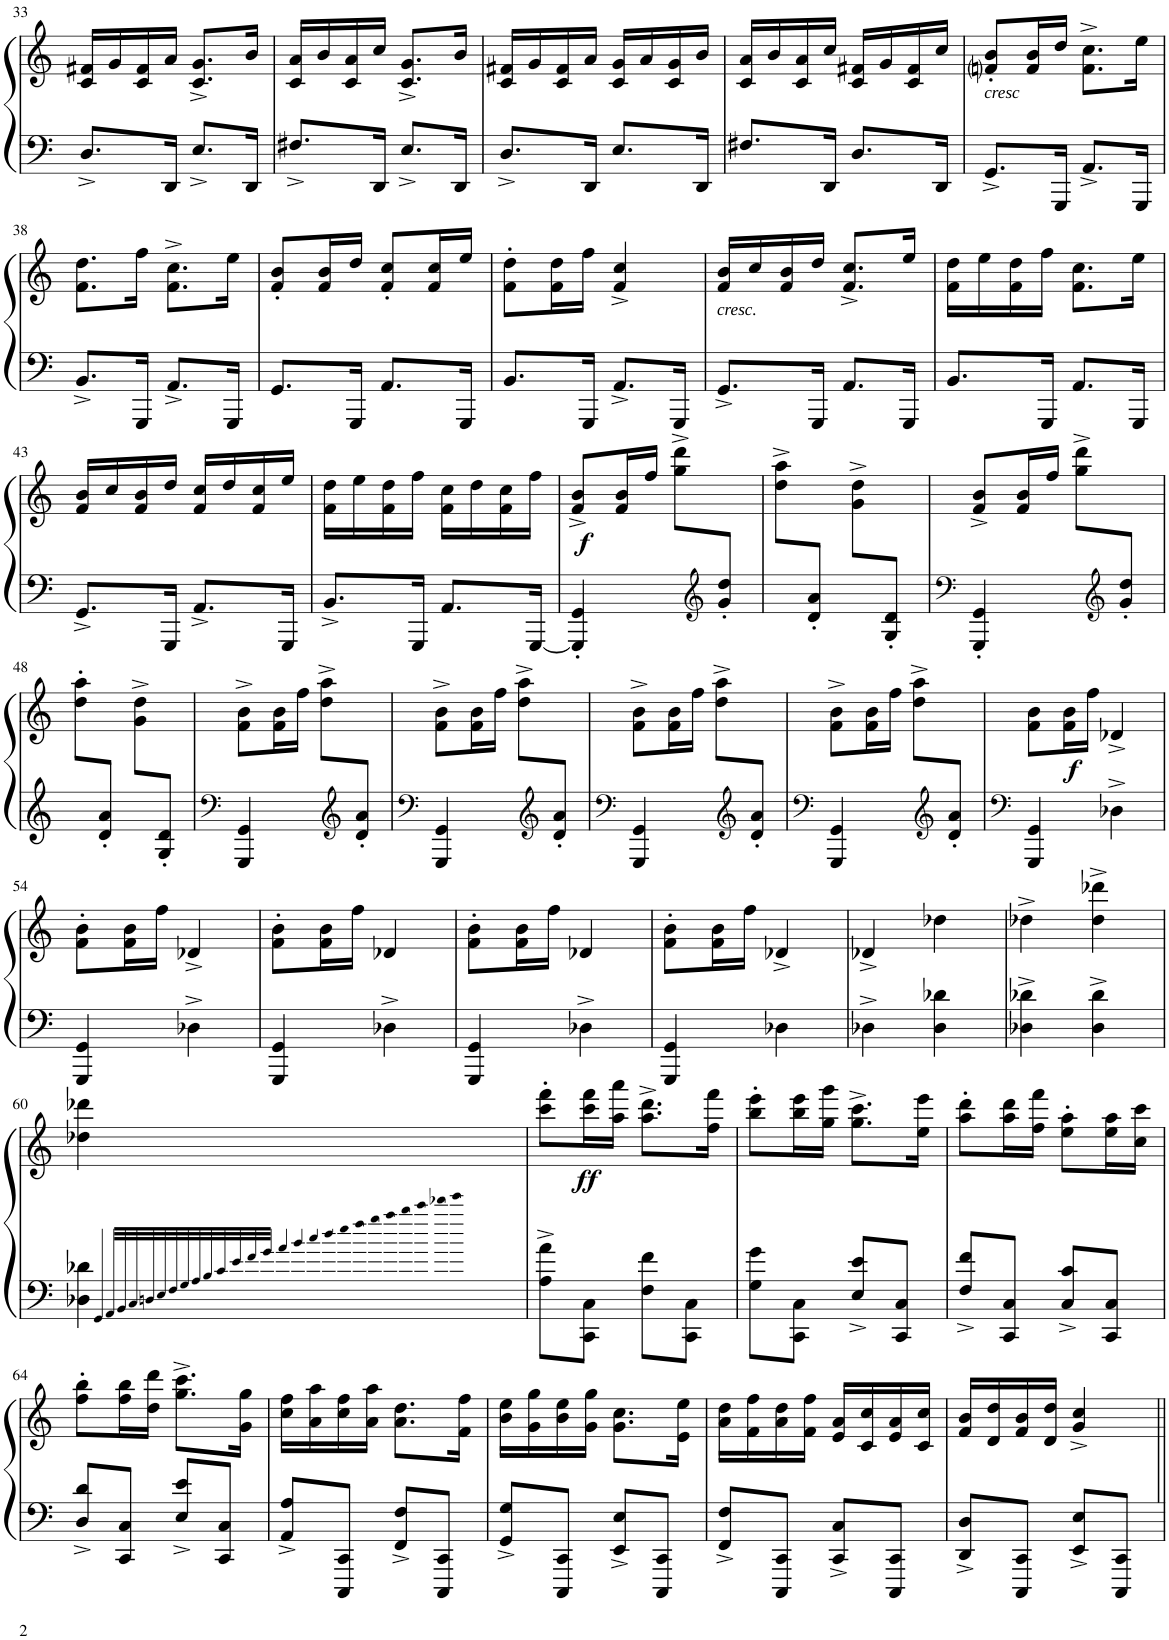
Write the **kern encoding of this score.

**kern	**kern	**dynam
*part1	*part1	*part1
*staff2	*staff1	*staff1/2
*I"Midi_1	*	*
!!LO:PB:g=z
*clefF4	*clefG2	*
*k[]	*k[]	*
*M2/4	*M2/4	*
=33	=33	=33
8.D^/L	16c/ 16f#X/LL	.
.	16g/	.
.	16c/ 16f#/	.
16DD/Jk	16a/JJ	.
8.E^/L	8.c/^ 8.g/^L	.
16DD/Jk	16b/Jk	.
=34	=34	=34
8.F#X^/L	16c/ 16a/LL	.
.	16b/	.
.	16c/ 16a/	.
16DD/Jk	16cc/JJ	.
8.E^/L	8.c/^ 8.g/^L	.
16DD/Jk	16b/Jk	.
=35	=35	=35
8.D^/L	16c/ 16f#X/LL	.
.	16g/	.
.	16c/ 16f#/	.
16DD/Jk	16a/JJ	.
8.E/L	16c/ 16g/LL	.
.	16a/	.
.	16c/ 16g/	.
16DD/Jk	16b/JJ	.
=36	=36	=36
8.F#X/L	16c/ 16a/LL	.
.	16b/	.
.	16c/ 16a/	.
16DD/Jk	16cc/JJ	.
8.D/L	16c/ 16f#X/LL	.
.	16g/	.
.	16c/ 16f#/	.
16DD/Jk	16cc/JJ	.
=37	=37	=37
!LO:TX:a:i:t=cresc	!	!
8.GG^/L	8fni/' 8b/'L	.
.	16f/ 16b/L	.
16GGG/Jk	16dd/JJ	.
8.AA^/L	8.f\^ 8.cc\^L	.
16GGG/Jk	16ee\Jk	.
!!LO:LB:g=z
=38	=38	=38
8.BB^/L	8.f\ 8.dd\L	.
16GGG/Jk	16ff\Jk	.
8.AA^/L	8.f\^ 8.cc\^L	.
16GGG/Jk	16ee\Jk	.
=39	=39	=39
8.GG/L	8f/' 8b/'L	.
.	16f/ 16b/L	.
16GGG/Jk	16dd/JJ	.
8.AA/L	8f/' 8cc/'L	.
.	16f/ 16cc/L	.
16GGG/Jk	16ee/JJ	.
=40	=40	=40
8.BB/L	8f\' 8dd\'L	.
.	16f\ 16dd\L	.
16GGG/Jk	16ff\JJ	.
8.AA^/L	4f/^ 4cc/^	.
16GGG/Jk	.	.
=41	=41	=41
!LO:TX:a:i:t=cresc.	!	!
8.GG^/L	16f/ 16b/LL	.
.	16cc/	.
.	16f/ 16b/	.
16GGG/Jk	16dd/JJ	.
8.AA/L	8.f/^ 8.cc/^L	.
16GGG/Jk	16ee/Jk	.
=42	=42	=42
8.BB/L	16f\ 16dd\LL	.
.	16ee\	.
.	16f\ 16dd\	.
16GGG/Jk	16ff\JJ	.
8.AA/L	8.f\ 8.cc\L	.
16GGG/Jk	16ee\Jk	.
!!LO:LB:g=z
=43	=43	=43
8.GG^/L	16f/ 16b/LL	.
.	16cc/	.
.	16f/ 16b/	.
16GGG/Jk	16dd/JJ	.
8.AA^/L	16f/ 16cc/LL	.
.	16dd/	.
.	16f/ 16cc/	.
16GGG/Jk	16ee/JJ	.
=44	=44	=44
8.BB^/L	16f\ 16dd\LL	.
.	16ee\	.
.	16f\ 16dd\	.
16GGG/Jk	16ff\JJ	.
8.AA/L	16f\ 16cc\LL	.
.	16dd\	.
.	16f\ 16cc\	.
[16GGG/Jk	16ff\JJ	.
=45	=45	=45
*	*^	*
!	!	!	!LO:DY:b
4GGG/]' 4GG/'	8f/^ 8b/^L	4ryy	f
.	16f/ 16b/L	.	.
.	16ff/JJ	.	.
8ryy	4ryy	8gg\^ 8ddd\^L	.
*clefG2	*	*	*
8g/' 8dd/'J	.	8ryy	.
=46	=46	=46	=46
8ryy	2ryy	8dd\^ 8aa\^L	.
8d/' 8a/'J	.	8ryy	.
8ryy	.	8g\^ 8dd\^L	.
8G/' 8d/'J	.	8ryy	.
=47	=47	=47	=47
*clefF4	*	*	*
4GGG/' 4GG/'	8f/^ 8b/^L	4ryy	.
.	16f/ 16b/L	.	.
.	16ff/JJ	.	.
8ryy	4ryy	8gg\^ 8ddd\^L	.
*clefG2	*	*	*
8g/' 8dd/'J	.	8ryy	.
!!LO:LB:g=z	!!
=48	=48	=48	=48
8ryy	2ryy	8dd\' 8aa\'L	.
8d/' 8a/'J	.	8ryy	.
8ryy	.	8g\^ 8dd\^L	.
8G/' 8d/'J	.	8ryy	.
=49	=49	=49	=49
*clefF4	*	*	*
4GGG/ 4GG/	8f\^ 8b\^L	4ryy	.
.	16f\ 16b\L	.	.
.	16ff\JJ	.	.
8ryy	4ryy	8dd\^ 8aa\^L	.
*clefG2	*	*	*
8d/' 8a/'J	.	8ryy	.
=50	=50	=50	=50
*clefF4	*	*	*
4GGG/ 4GG/	8f\^ 8b\^L	4ryy	.
.	16f\ 16b\L	.	.
.	16ff\JJ	.	.
8ryy	4ryy	8dd\^ 8aa\^L	.
*clefG2	*	*	*
8d/' 8a/'J	.	8ryy	.
=51	=51	=51	=51
*clefF4	*	*	*
4GGG/ 4GG/	8f\^ 8b\^L	4ryy	.
.	16f\ 16b\L	.	.
.	16ff\JJ	.	.
8ryy	4ryy	8dd\^ 8aa\^L	.
*clefG2	*	*	*
8d/' 8a/'J	.	8ryy	.
=52	=52	=52	=52
*clefF4	*	*	*
4GGG/ 4GG/	8f\^ 8b\^L	4ryy	.
.	16f\ 16b\L	.	.
.	16ff\JJ	.	.
8ryy	4ryy	8dd\^ 8aa\^L	.
*clefG2	*	*	*
8d/' 8a/'J	.	8ryy	.
*	*v	*v	*
=53	=53	=53
*clefF4	*	*
4GGG/ 4GG/	8f\ 8b\L	.
!	!	!LO:DY:b
.	16f\ 16b\L	f
.	16ff\JJ	.
4D-X^\	4d-X^/	.
!!LO:LB:g=z
=54	=54	=54
4GGG/ 4GG/	8f\' 8b\'L	.
.	16f\ 16b\L	.
.	16ff\JJ	.
4D-X^\	4d-X^/	.
=55	=55	=55
4GGG/ 4GG/	8f\' 8b\'L	.
.	16f\ 16b\L	.
.	16ff\JJ	.
4D-X^\	4d-X/	.
=56	=56	=56
4GGG/ 4GG/	8f\' 8b\'L	.
.	16f\ 16b\L	.
.	16ff\JJ	.
4D-X^\	4d-X/	.
=57	=57	=57
4GGG/ 4GG/	8f\' 8b\'L	.
.	16f\ 16b\L	.
.	16ff\JJ	.
4D-X\	4d-X^/	.
=58	=58	=58
4D-X^\	4d-X^/	.
4D-\ 4d-X\	4dd-X\	.
=59	=59	=59
4D-X\^ 4d-X\^	4dd-X^\	.
4D-\^ 4d-\^	4dd-\^ 4ddd-X\^	.
!!LO:LB:g=z
=60	=60	=60
4D-X\ 4d-X\	4dd-X\ 4ddd-X\	.
32qGG/	.	.
32qAA/JJJ	.	.
32qBB/	.	.
32qC/	.	.
32qDn/	.	.
32qE/	.	.
32qF/	.	.
32qG/	.	.
32qA/	.	.
32qB/	.	.
32qc/	.	.
32qe/	.	.
32qf/	.	.
32qg/LLL	.	.
32qa/	.	.
32qb/	.	.
32qcc/	.	.
32qdd/	.	.
32qee/	.	.
32qff/	.	.
32qgg/	.	.
32qaa/	.	.
32qbb/	.	.
32qccc/	.	.
32qddd-X/	.	.
32qeee/	.	.
4ryy	4ryy	.
=61	=61	=61
8A\^ 8a\^L	8ccc\' 8fff\'L	.
!	!	!LO:DY:b
8CC\ 8C\J	16ccc\ 16fff\L	ff
.	16aa\ 16aaa\JJ	.
8F\ 8f\L	8.aa\^ 8.ddd\^L	.
8CC\ 8C\J	.	.
.	16ff\ 16fff\Jk	.
=62	=62	=62
8G\ 8g\L	8bb\' 8eee\'L	.
8CC\ 8C\J	16bb\ 16eee\L	.
.	16gg\ 16ggg\JJ	.
8E/^ 8e/^L	8.gg\^ 8.ccc\^L	.
8CC/ 8C/J	.	.
.	16ee\ 16eee\Jk	.
=63	=63	=63
8F/^ 8f/^L	8aa\' 8ddd\'L	.
8CC/ 8C/J	16aa\ 16ddd\L	.
.	16ff\ 16fff\JJ	.
8C/^ 8c/^L	8ee\' 8aa\'L	.
8CC/ 8C/J	16ee\ 16aa\L	.
.	16cc\ 16ccc\JJ	.
!!LO:LB:g=z
=64	=64	=64
8D/^ 8d/^L	8ff\' 8bb\'L	.
8CC/ 8C/J	16ff\ 16bb\L	.
.	16dd\ 16ddd\JJ	.
8E/^ 8e/^L	8.gg\^ 8.ccc\^L	.
8CC/ 8C/J	.	.
.	16g\ 16gg\Jk	.
=65	=65	=65
8AA/^ 8A/^L	16cc\ 16ff\LL	.
.	16a\ 16aa\	.
8CCC/ 8CC/J	16cc\ 16ff\	.
.	16a\ 16aa\JJ	.
8FF/^ 8F/^L	8.a\ 8.dd\L	.
8CCC/ 8CC/J	.	.
.	16f\ 16ff\Jk	.
=66	=66	=66
8GG/^ 8G/^L	16b\ 16ee\LL	.
.	16g\ 16gg\	.
8CCC/ 8CC/J	16b\ 16ee\	.
.	16g\ 16gg\JJ	.
8EE/^ 8E/^L	8.g\ 8.cc\L	.
8CCC/ 8CC/J	.	.
.	16e\ 16ee\Jk	.
=67	=67	=67
8FF/^ 8F/^L	16a\ 16dd\LL	.
.	16f\ 16ff\	.
8CCC/ 8CC/J	16a\ 16dd\	.
.	16f\ 16ff\JJ	.
8CC/^ 8C/^L	16e/ 16a/LL	.
.	16c/ 16cc/	.
8CCC/ 8CC/J	16e/ 16a/	.
.	16c/ 16cc/JJ	.
=68	=68	=68
8DD/^ 8D/^L	16f/ 16b/LL	.
.	16d/ 16dd/	.
8CCC/ 8CC/J	16f/ 16b/	.
.	16d/ 16dd/JJ	.
8EE/^ 8E/^L	4g/^ 4cc/^	.
8CCC/ 8CC/J	.	.
=||	=||	=||
*-	*-	*-
